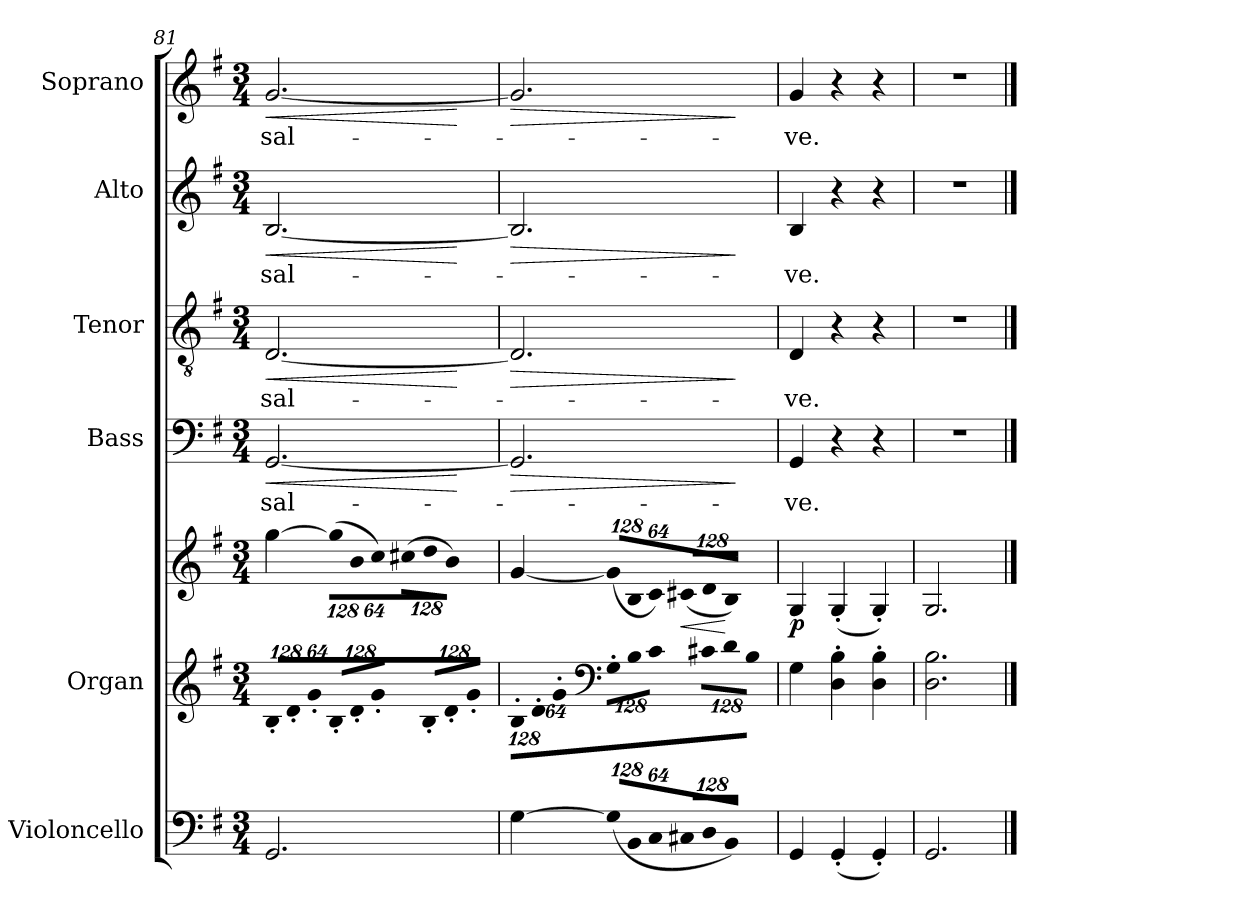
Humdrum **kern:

**kern	**kern	**kern	**dynam	**kern	**text	**dynam	**kern	**text	**dynam	**kern	**text	**dynam	**kern	**text	**dynam
*part6	*part5	*part5	*part5	*part4	*part4	*part4	*part3	*part3	*part3	*part2	*part2	*part2	*part1	*part1	*part1
*staff7	*staff6	*staff5	*staff5/6	*staff4	*staff4	*staff4	*staff3	*staff3	*staff3	*staff2	*staff2	*staff2	*staff1	*staff1	*staff1
*I"Violoncello	*I"Organ	*	*	*I"Bass	*	*	*I"Tenor	*	*	*I"Alto	*	*	*I"Soprano	*	*
*I'Vc.	*I'Org.	*	*	*I'B.	*	*	*I'T.	*	*	*I'A.	*	*	*I'S.	*	*
*clefF4	*clefG2	*clefG2	*	*clefF4	*	*	*clefGv2	*	*	*clefG2	*	*	*clefG2	*	*
*	*	*	*	*	*	*	*ITrd7c12	*	*	*	*	*	*	*	*
*k[f#]	*k[f#]	*k[f#]	*	*k[f#]	*	*	*k[f#]	*	*	*k[f#]	*	*	*k[f#]	*	*
*G:	*G:	*G:	*	*G:	*	*	*G:	*	*	*G:	*	*	*G:	*	*
*M3/4	*M3/4	*M3/4	*	*M3/4	*	*	*M3/4	*	*	*M3/4	*	*	*M3/4	*	*
*	*Xbrackettup	*	*	*	*	*	*	*	*	*	*	*	*	*	*
=81	=81	=81	=81	=81	=81	=81	=81	=81	=81	=81	=81	=81	=81	=81	=81
!	!LO:N:vis=8	!	!	!	!	!	!	!	!	!	!	!	!	!	!
!	!	!	!	!	!LO:LY:b:color=#000000	!LO:HP:b	!	!	!	!	!	!	!	!	!
!	!	!	!	!	!	!	!	!LO:LY:b:color=#000000	!LO:HP:b	!	!	!	!	!	!
!	!	!	!	!	!	!	!	!	!	!	!LO:LY:b:color=#000000	!LO:HP:b	!	!	!
!	!	!	!	!	!	!	!	!	!	!	!	!	!	!LO:LY:b:color=#000000	!LO:HP:b
2.GGi/	1024%85B'i/L	[4ggi\	.	[2.GGi/	sal-	<	[2.DDi/	sal-	<	[2.Bi/	sal-	<	[2.gi/	sal-	<
!	!LO:N:vis=8	!	!	!	!	!	!	!	!	!	!	!	!	!	!
.	1024%85d'i/	.	.	.	.	.	.	.	.	.	.	.	.	.	.
!	!LO:N:vis=8	!	!	!	!	!	!	!	!	!	!	!	!	!	!
.	512%43g'i/J	.	.	.	.	.	.	.	.	.	.	.	.	.	.
!	!LO:N:vis=8	!	!	!	!	!	!	!	!	!	!	!	!	!	!
*	*	*Xbrackettup	*	*	*	*	*	*	*	*	*	*	*	*	*
!	!	!LO:N:vis=8	!	!	!	!	!	!	!	!	!	!	!	!	!
.	1024%85B'i/L	(1024%85ggi\L]	.	.	.	.	.	.	.	.	.	.	.	.	.
!	!LO:N:vis=8	!LO:N:vis=8	!	!	!	!	!	!	!	!	!	!	!	!	!
.	1024%85d'i/	1024%85bi\	.	.	.	.	.	.	.	.	.	.	.	.	.
!	!LO:N:vis=8	!LO:N:vis=8	!	!	!	!	!	!	!	!	!	!	!	!	!
.	512%43g'i/J	512%43cci\J)	.	.	.	.	.	.	.	.	.	.	.	.	.
!	!LO:N:vis=8	!LO:N:vis=8	!	!	!	!	!	!	!	!	!	!	!	!	!
.	1024%85B'i/L	(1024%85cc#Xi\L	.	.	.	.	.	.	.	.	.	.	.	.	.
!	!LO:N:vis=8	!LO:N:vis=8	!	!	!	!	!	!	!	!	!	!	!	!	!
.	1024%85d'i/	1024%85ddi\	.	.	.	.	.	.	.	.	.	.	.	.	.
!	!LO:N:vis=8	!LO:N:vis=8	!	!	!	!	!	!	!	!	!	!	!	!	!
.	512%43g'i/J	512%43bi\J)	.	.	.	.	.	.	.	.	.	.	.	.	.
.	.	.	.	.	.	[	.	.	[	.	.	[	.	.	[
=82	=82	=82	=82	=82	=82	=82	=82	=82	=82	=82	=82	=82	=82	=82	=82
!	!LO:N:vis=8	!	!	!	!	!LO:HP:b	!	!	!LO:HP:b	!	!	!LO:HP:b	!	!	!LO:HP:b
[4Gi\	1024%85B'i/L	[4gi/	.	2.GGi/]	.	>	2.DDi/]	.	>	2.Bi/]	.	>	2.gi/]	.	>
!	!LO:N:vis=8	!	!	!	!	!	!	!	!	!	!	!	!	!	!
.	1024%85d'i/	.	.	.	.	.	.	.	.	.	.	.	.	.	.
!	!LO:N:vis=8	!	!	!	!	!	!	!	!	!	!	!	!	!	!
.	512%43g'i/J	.	.	.	.	.	.	.	.	.	.	.	.	.	.
*	*clefF4	*	*	*	*	*	*	*	*	*	*	*	*	*	*
*Xbrackettup	*	*	*	*	*	*	*	*	*	*	*	*	*	*	*
!LO:N:vis=8	!LO:N:vis=8	!LO:N:vis=8	!	!	!	!	!	!	!	!	!	!	!	!	!
(1024%85Gi\L]	1024%85G'i\L	(1024%85gi/L]	.	.	.	.	.	.	.	.	.	.	.	.	.
!LO:N:vis=8	!LO:N:vis=8	!LO:N:vis=8	!	!	!	!	!	!	!	!	!	!	!	!	!
1024%85BBi\	1024%85Bi\	1024%85Bi/	.	.	.	.	.	.	.	.	.	.	.	.	.
!LO:N:vis=8	!LO:N:vis=8	!LO:N:vis=8	!	!	!	!	!	!	!	!	!	!	!	!	!
512%43Ci\J	512%43ci\J	512%43ci/J)	.	.	.	.	.	.	.	.	.	.	.	.	.
!LO:N:vis=8	!LO:N:vis=8	!LO:N:vis=8	!LO:HP:b	!	!	!	!	!	!	!	!	!	!	!	!
1024%85C#Xi/L	1024%85c#Xi\L	(1024%85c#Xi/L	<	.	.	.	.	.	.	.	.	.	.	.	.
!LO:N:vis=8	!LO:N:vis=8	!LO:N:vis=8	!	!	!	!	!	!	!	!	!	!	!	!	!
1024%85Di/	1024%85di\	1024%85di/	.	.	.	.	.	.	.	.	.	.	.	.	.
!LO:N:vis=8	!LO:N:vis=8	!LO:N:vis=8	!	!	!	!	!	!	!	!	!	!	!	!	!
512%43BBi/J)	512%43Bi\J	512%43Bi/J)	[	.	.	.	.	.	.	.	.	.	.	.	.
.	.	.	.	.	.	]	.	.	]	.	.	]	.	.	]
=83	=83	=83	=83	=83	=83	=83	=83	=83	=83	=83	=83	=83	=83	=83	=83
!	!	!	!	!	!LO:LY:b:color=#000000	!	!	!	!	!	!	!	!	!	!
!	!	!	!	!	!	!	!	!LO:LY:b:color=#000000	!	!	!	!	!	!	!
!	!	!	!	!	!	!	!	!	!	!	!LO:LY:b:color=#000000	!	!	!	!
!	!	!	!	!	!	!	!	!	!	!	!	!	!	!LO:LY:b:color=#000000	!
4GGi/	4Gi\	4Gi/	p	4GGi/	-ve.	.	4DDi/	-ve.	.	4Bi/	-ve.	.	4gi/	-ve.	.
(4GG'i/	4Di\' 4Bi'	(4G'i/	.	4r	.	.	4r	.	.	4r	.	.	4r	.	.
4GG'i/)	4Di\' 4Bi'	4G'i/)	.	4r	.	.	4r	.	.	4r	.	.	4r	.	.
=84	=84	=84	=84	=84	=84	=84	=84	=84	=84	=84	=84	=84	=84	=84	=84
!	!	!	!	!LO:N:vis=1	!	!	!LO:N:vis=1	!	!	!LO:N:vis=1	!	!	!LO:N:vis=1	!	!
2.GGi/	2.Di\ 2.Bi	2.Gi/	.	2.r	.	.	2.r	.	.	2.r	.	.	2.r	.	.
==	==	==	==	==	==	==	==	==	==	==	==	==	==	==	==
*-	*-	*-	*-	*-	*-	*-	*-	*-	*-	*-	*-	*-	*-	*-	*-
